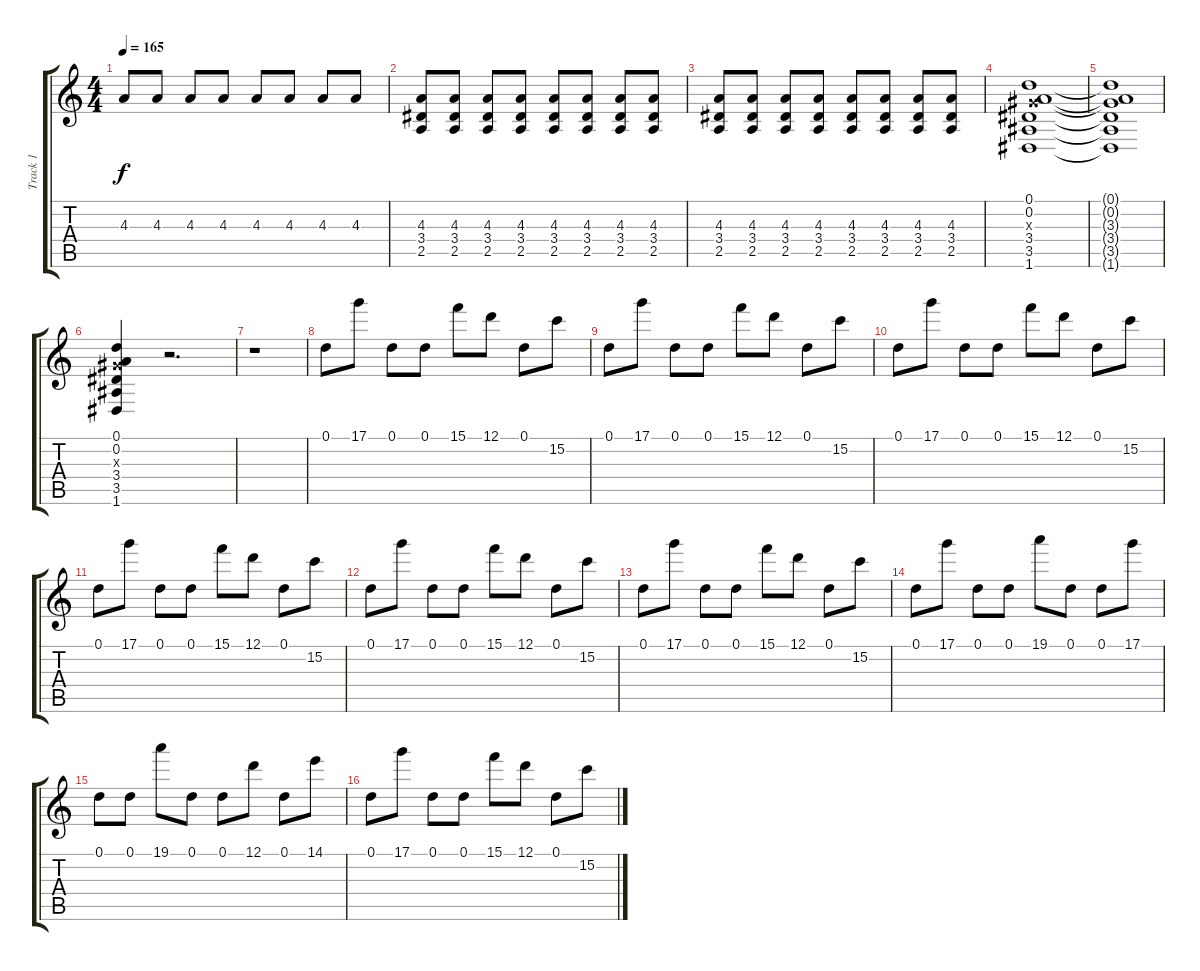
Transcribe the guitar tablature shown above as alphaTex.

\track ("Track 1" "Track 1") {instrument distortionguitar}
\staff {score tabs}
\tuning (D4 A3 F3 C3 G2 D2) {hide}
\ts (4 4)
\tempo 165
\clef g2
\ks c
4.3.8{dy f} 4.3.8 4.3.8 4.3.8 4.3.8 4.3.8 4.3.8 4.3.8 |
(4.3 3.4 2.5).8 (4.3 3.4 2.5).8 (4.3 3.4 2.5).8 (4.3 3.4 2.5).8 (4.3 3.4 2.5).8 (4.3 3.4 2.5).8 (4.3 3.4 2.5).8 (4.3 3.4 2.5).8 |
(4.3 3.4 2.5).8 (4.3 3.4 2.5).8 (4.3 3.4 2.5).8 (4.3 3.4 2.5).8 (4.3 3.4 2.5).8 (4.3 3.4 2.5).8 (4.3 3.4 2.5).8 (4.3 3.4 2.5).8 |
(0.1 0.2 3.3{x} 3.4 3.5 1.6).1 |
(0.1{t} 0.2{t} 3.3{t} 3.4{t} 3.5{t} 1.6{t}).1 |
(0.1 0.2 3.3{x} 3.4 3.5 1.6).4 r.2{d} |
r.1 |
0.1.8 17.1.8 0.1.8 0.1.8 15.1.8 12.1.8 0.1.8 15.2.8 |
0.1.8 17.1.8 0.1.8 0.1.8 15.1.8 12.1.8 0.1.8 15.2.8 |
0.1.8 17.1.8 0.1.8 0.1.8 15.1.8 12.1.8 0.1.8 15.2.8 |
0.1.8 17.1.8 0.1.8 0.1.8 15.1.8 12.1.8 0.1.8 15.2.8 |
0.1.8 17.1.8 0.1.8 0.1.8 15.1.8 12.1.8 0.1.8 15.2.8 |
0.1.8 17.1.8 0.1.8 0.1.8 15.1.8 12.1.8 0.1.8 15.2.8 |
0.1.8 17.1.8 0.1.8 0.1.8 19.1.8 0.1.8 0.1.8 17.1.8 |
0.1.8 0.1.8 19.1.8 0.1.8 0.1.8 12.1.8 0.1.8 14.1.8 |
0.1.8 17.1.8 0.1.8 0.1.8 15.1.8 12.1.8 0.1.8 15.2.8
